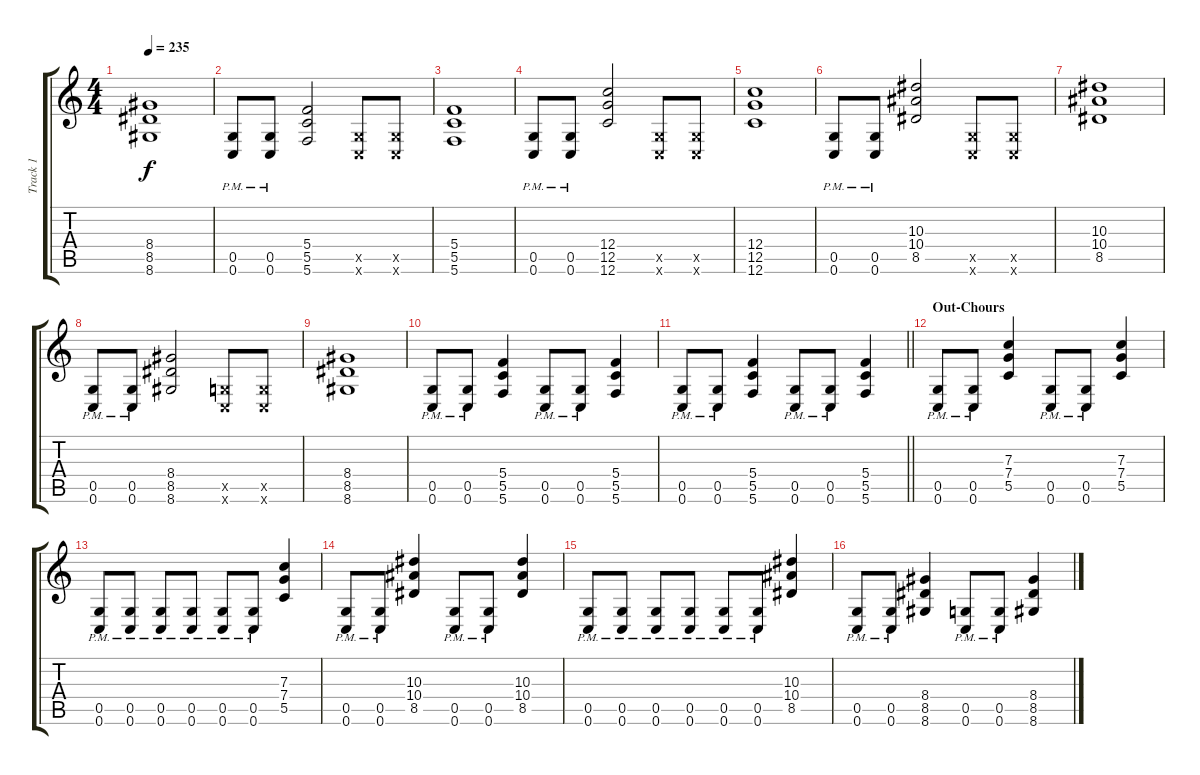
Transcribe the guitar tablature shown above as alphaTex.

\track ("Track 1" "Track 1") {instrument distortionguitar}
\staff {score tabs}
\tuning (D4 A3 F3 C3 G2 C2) {hide}
\ts (4 4)
\tempo 235
\clef g2
\ks c
(8.4 8.5 8.6).1{dy f} |
(0.5{pm} 0.6{pm}).8 (0.5{pm} 0.6{pm}).8 (5.4 5.5 5.6).2 (0.5{x} 0.6{x}).8 (0.5{x} 0.6{x}).8 |
(5.4 5.5 5.6).1 |
(0.5{pm} 0.6{pm}).8 (0.5{pm} 0.6{pm}).8 (12.4 12.5 12.6).2 (0.5{x} 0.6{x}).8 (0.5{x} 0.6{x}).8 |
(12.4 12.5 12.6).1 |
(0.5{pm} 0.6{pm}).8 (0.5{pm} 0.6{pm}).8 (10.3 10.4 8.5).2 (0.5{x} 0.6{x}).8 (0.5{x} 0.6{x}).8 |
(10.3 10.4 8.5).1 |
(0.5{pm} 0.6{pm}).8 (0.5{pm} 0.6{pm}).8 (8.4 8.5 8.6).2 (0.5{x} 0.6{x}).8 (0.5{x} 0.6{x}).8 |
(8.4 8.5 8.6).1 |
(0.5{pm} 0.6{pm}).8 (0.5{pm} 0.6{pm}).8 (5.4 5.5 5.6).4 (0.5{pm} 0.6{pm}).8 (0.5{pm} 0.6{pm}).8 (5.4 5.5 5.6).4 |
\barLineRight lightlight
(0.5{pm} 0.6{pm}).8 (0.5{pm} 0.6{pm}).8 (5.4 5.5 5.6).4 (0.5{pm} 0.6{pm}).8 (0.5{pm} 0.6{pm}).8 (5.4 5.5 5.6).4 |
\section ("" "Out-Chours")
(0.5{pm} 0.6{pm}).8 (0.5{pm} 0.6{pm}).8 (7.3 7.4 5.5).4 (0.5{pm} 0.6{pm}).8 (0.5{pm} 0.6{pm}).8 (7.3 7.4 5.5).4 |
(0.5{pm} 0.6{pm}).8 (0.5{pm} 0.6{pm}).8 (0.5{pm} 0.6{pm}).8 (0.5{pm} 0.6{pm}).8 (0.5{pm} 0.6{pm}).8 (0.5{pm} 0.6{pm}).8 (7.3 7.4 5.5).4 |
(0.5{pm} 0.6{pm}).8 (0.5{pm} 0.6{pm}).8 (10.3 10.4 8.5).4 (0.5{pm} 0.6{pm}).8 (0.5{pm} 0.6{pm}).8 (10.3 10.4 8.5).4 |
(0.5{pm} 0.6{pm}).8 (0.5{pm} 0.6{pm}).8 (0.5{pm} 0.6{pm}).8 (0.5{pm} 0.6{pm}).8 (0.5{pm} 0.6{pm}).8 (0.5{pm} 0.6{pm}).8 (10.3 10.4 8.5).4 |
(0.5{pm} 0.6{pm}).8 (0.5{pm} 0.6{pm}).8 (8.4 8.5 8.6).4 (0.5{pm} 0.6{pm}).8 (0.5{pm} 0.6{pm}).8 (8.4 8.5 8.6).4
